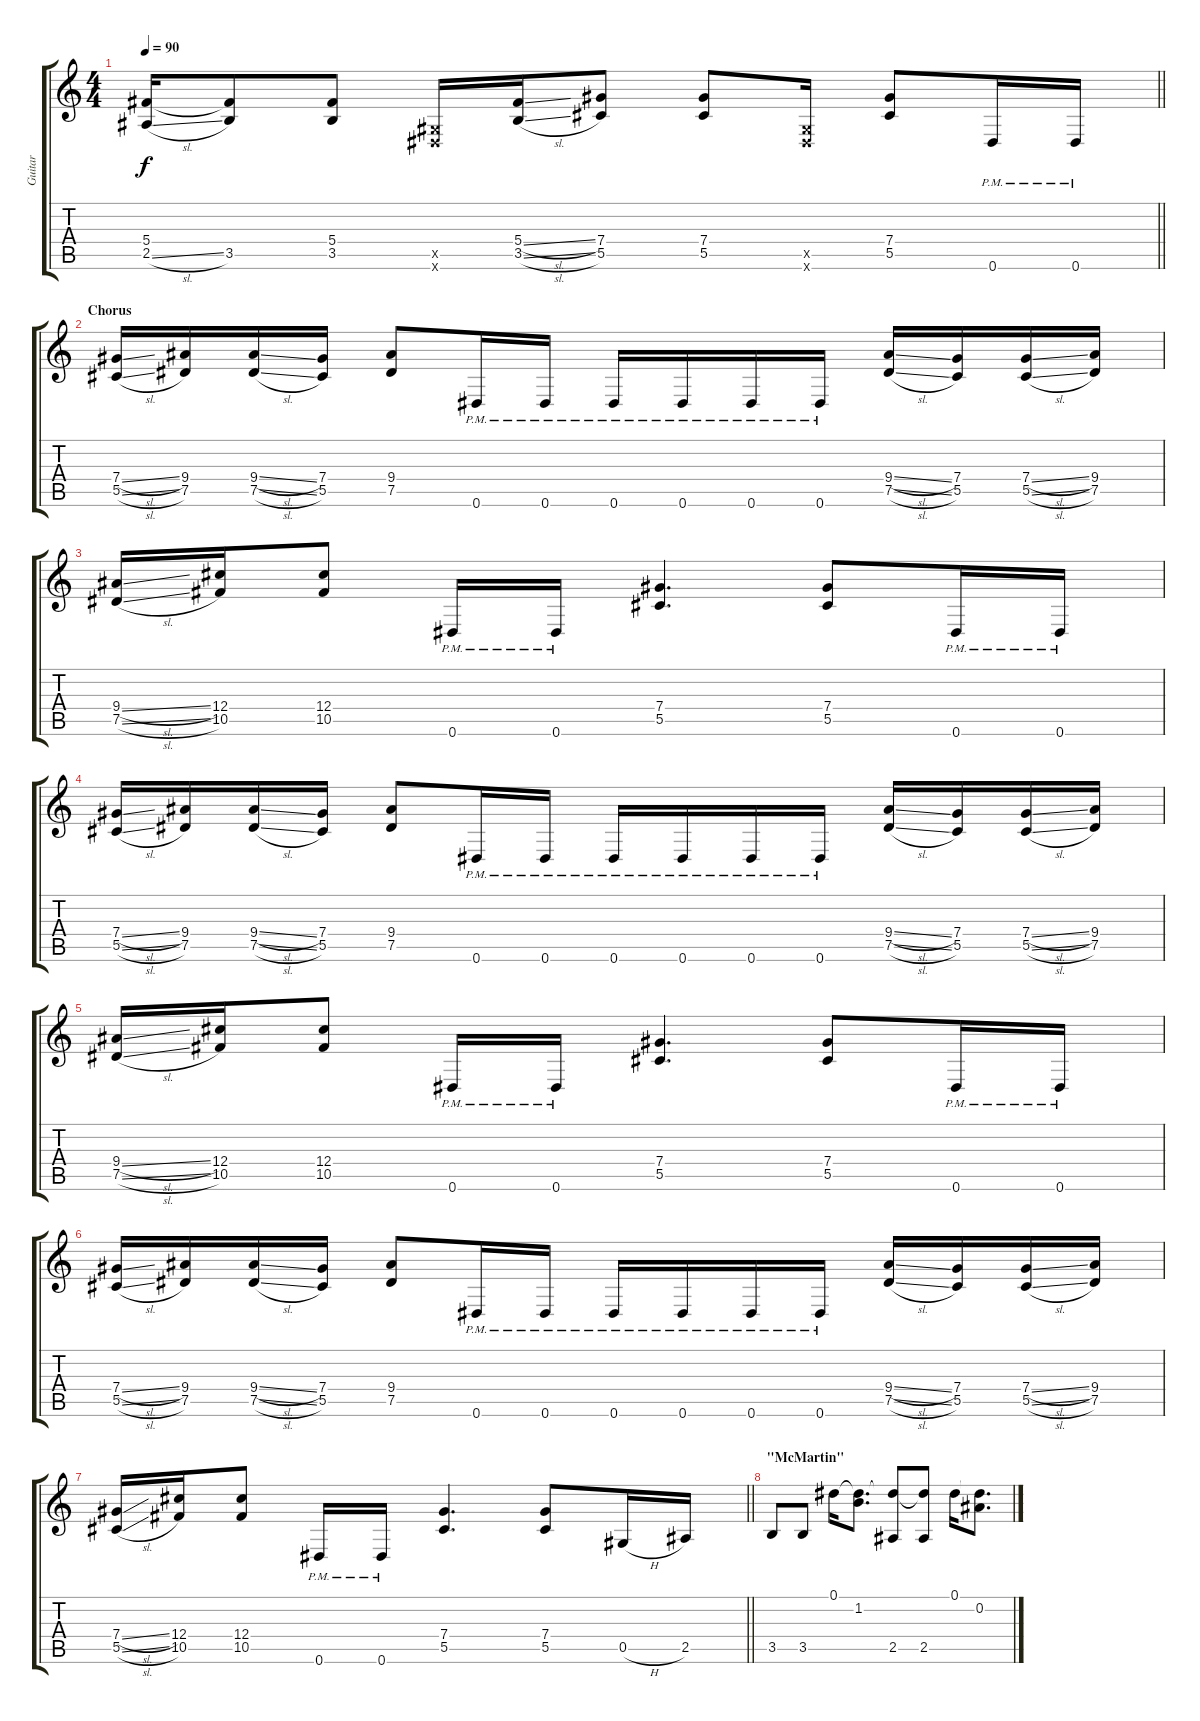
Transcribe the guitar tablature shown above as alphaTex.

\track ("Guitar" "Guitar") {instrument distortionguitar}
\staff {score tabs}
\tuning (Eb4 Bb3 Gb3 Db3 Ab2 Eb2) {hide}
\ts (4 4)
\tempo 90
\clef g2
\barLineRight lightlight
\ks c
(5.4 2.5{sl}).16{dy f} (5.4{t} 3.5).8 (5.4 3.5).8 (0.5{x} 0.6{x}).16 (5.4{sl} 3.5{sl}).16 (7.4 5.5).8 (7.4 5.5).8 (0.5{x} 0.6{x}).16 (7.4 5.5).8 0.6{pm}.16 0.6{pm}.16 |
\section ("" "Chorus")
(7.4{sl} 5.5{sl}).16 (9.4 7.5).16 (9.4{sl} 7.5{sl}).16 (7.4 5.5).16 (9.4 7.5).8 0.6{pm}.16 0.6{pm}.16 0.6{pm}.16 0.6{pm}.16 0.6{pm}.16 0.6{pm}.16 (9.4{sl} 7.5{sl}).16 (7.4 5.5).16 (7.4{sl} 5.5{sl}).16 (9.4 7.5).16 |
(9.4{sl} 7.5{sl}).16 (12.4 10.5).16 (12.4 10.5).8 0.6{pm}.16 0.6{pm}.16 (7.4 5.5).4{d} (7.4 5.5).8 0.6{pm}.16 0.6{pm}.16 |
(7.4{sl} 5.5{sl}).16 (9.4 7.5).16 (9.4{sl} 7.5{sl}).16 (7.4 5.5).16 (9.4 7.5).8 0.6{pm}.16 0.6{pm}.16 0.6{pm}.16 0.6{pm}.16 0.6{pm}.16 0.6{pm}.16 (9.4{sl} 7.5{sl}).16 (7.4 5.5).16 (7.4{sl} 5.5{sl}).16 (9.4 7.5).16 |
(9.4{sl} 7.5{sl}).16 (12.4 10.5).16 (12.4 10.5).8 0.6{pm}.16 0.6{pm}.16 (7.4 5.5).4{d} (7.4 5.5).8 0.6{pm}.16 0.6{pm}.16 |
(7.4{sl} 5.5{sl}).16 (9.4 7.5).16 (9.4{sl} 7.5{sl}).16 (7.4 5.5).16 (9.4 7.5).8 0.6{pm}.16 0.6{pm}.16 0.6{pm}.16 0.6{pm}.16 0.6{pm}.16 0.6{pm}.16 (9.4{sl} 7.5{sl}).16 (7.4 5.5).16 (7.4{sl} 5.5{sl}).16 (9.4 7.5).16 |
\barLineRight lightlight
(7.4{sl} 5.5{sl}).16 (12.4 10.5).16 (12.4 10.5).8 0.6{pm}.16 0.6{pm}.16 (7.4 5.5).4{d} (7.4 5.5).8 0.5{h}.16 2.5.16 |
\section ("" "\"McMartin\"")
3.5.8 3.5.8 0.1.16 (0.1{t} 1.2).8{d} (0.1{t} 2.5).8 (0.1{t} 2.5).8 0.1.16 (0.1{t} 0.2).8{d}
